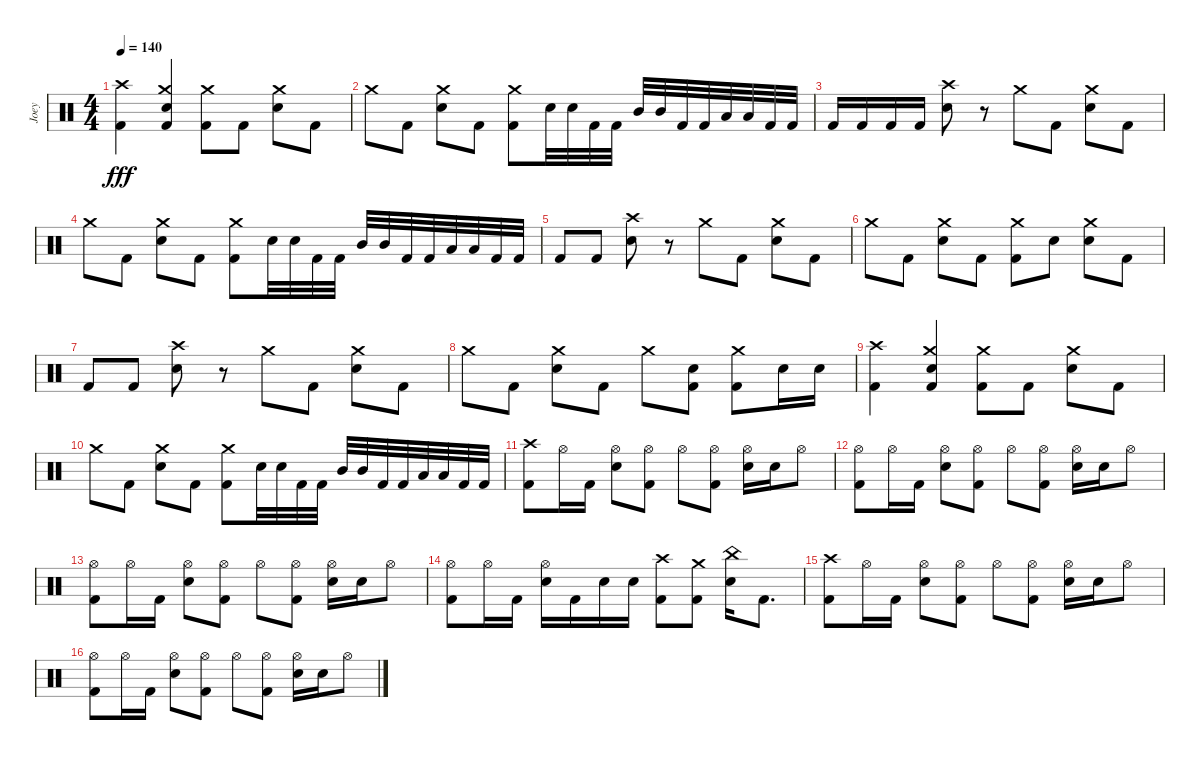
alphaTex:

\track ("Joey" "Joey") {instrument percussion}
\staff {score}
\articulation defaults
\ts (4 4)
\tempo 140
\clef neutral
\ks c
("Crash high (hit)" "Kick (hit) 2").4{dy fff} ("Crash medium (hit)" "Electric Snare (hit)" "Kick (hit) 2").4 ("Crash medium (hit)" "Kick (hit) 2").8 "Kick (hit) 2".8 ("Crash medium (hit)" "Electric Snare (hit)").8 "Kick (hit) 2".8 |
"Crash medium (hit)".8 "Kick (hit) 2".8 ("Crash medium (hit)" "Electric Snare (hit)").8 "Kick (hit) 2".8 ("Crash medium (hit)" "Kick (hit) 2").8 "Electric Snare (hit)".32 "Electric Snare (hit)".32 "Kick (hit) 2".32 "Kick (hit) 2".32 "Mid Tom (hit)".32 "Mid Tom (hit)".32 "Kick (hit) 2".32 "Kick (hit) 2".32 "Low Tom (hit)".32 "Low Tom (hit)".32 "Kick (hit) 2".32 "Kick (hit) 2".32 |
"Kick (hit) 2".16 "Kick (hit) 2".16 "Kick (hit) 2".16 "Kick (hit) 2".16 ("Crash high (hit)" "Electric Snare (hit)").8 r.8 "Crash medium (hit)".8 "Kick (hit) 2".8 ("Crash medium (hit)" "Electric Snare (hit)").8 "Kick (hit) 2".8 |
"Crash medium (hit)".8 "Kick (hit) 2".8 ("Crash medium (hit)" "Electric Snare (hit)").8 "Kick (hit) 2".8 ("Crash medium (hit)" "Kick (hit) 2").8 "Electric Snare (hit)".32 "Electric Snare (hit)".32 "Kick (hit) 2".32 "Kick (hit) 2".32 "Mid Tom (hit)".32 "Mid Tom (hit)".32 "Kick (hit) 2".32 "Kick (hit) 2".32 "Low Tom (hit)".32 "Low Tom (hit)".32 "Kick (hit) 2".32 "Kick (hit) 2".32 |
"Kick (hit) 2".8 "Kick (hit) 2".8 ("Crash high (hit)" "Electric Snare (hit)").8 r.8 "Crash medium (hit)".8 "Kick (hit) 2".8 ("Crash medium (hit)" "Electric Snare (hit)").8 "Kick (hit) 2".8 |
"Crash medium (hit)".8 "Kick (hit) 2".8 ("Crash medium (hit)" "Electric Snare (hit)").8 "Kick (hit) 2".8 ("Crash medium (hit)" "Kick (hit) 2").8 "Electric Snare (hit)".8 ("Crash medium (hit)" "Electric Snare (hit)").8 "Kick (hit) 2".8 |
"Kick (hit) 2".8 "Kick (hit) 2".8 ("Crash high (hit)" "Electric Snare (hit)").8 r.8 "Crash medium (hit)".8 "Kick (hit) 2".8 ("Crash medium (hit)" "Electric Snare (hit)").8 "Kick (hit) 2".8 |
"Crash medium (hit)".8 "Kick (hit) 2".8 ("Crash medium (hit)" "Electric Snare (hit)").8 "Kick (hit) 2".8 "Crash medium (hit)".8 ("Electric Snare (hit)" "Kick (hit) 2").8 ("Crash medium (hit)" "Kick (hit) 2").8 "Electric Snare (hit)".16 "Electric Snare (hit)".16 |
("Crash high (hit)" "Kick (hit) 2").4 ("Crash medium (hit)" "Electric Snare (hit)" "Kick (hit) 2").4 ("Crash medium (hit)" "Kick (hit) 2").8 "Kick (hit) 2".8 ("Crash medium (hit)" "Electric Snare (hit)").8 "Kick (hit) 2".8 |
"Crash medium (hit)".8 "Kick (hit) 2".8 ("Crash medium (hit)" "Electric Snare (hit)").8 "Kick (hit) 2".8 ("Crash medium (hit)" "Kick (hit) 2").8 "Electric Snare (hit)".32 "Electric Snare (hit)".32 "Kick (hit) 2".32 "Kick (hit) 2".32 "Mid Tom (hit)".32 "Mid Tom (hit)".32 "Kick (hit) 2".32 "Kick (hit) 2".32 "Low Tom (hit)".32 "Low Tom (hit)".32 "Kick (hit) 2".32 "Kick (hit) 2".32 |
("Crash high (hit)" "Kick (hit) 2").8 "Hi-Hat (open)".16 "Kick (hit) 2".16 ("Hi-Hat (open)" "Electric Snare (hit)").8 ("Hi-Hat (open)" "Kick (hit) 2").8 "Hi-Hat (open)".8 ("Hi-Hat (open)" "Kick (hit) 2").8 ("Hi-Hat (open)" "Electric Snare (hit)").16 "Electric Snare (hit)".16 "Hi-Hat (open)".8 |
("Hi-Hat (open)" "Kick (hit) 2").8 "Hi-Hat (open)".16 "Kick (hit) 2".16 ("Hi-Hat (open)" "Electric Snare (hit)").8 ("Hi-Hat (open)" "Kick (hit) 2").8 "Hi-Hat (open)".8 ("Hi-Hat (open)" "Kick (hit) 2").8 ("Hi-Hat (open)" "Electric Snare (hit)").16 "Electric Snare (hit)".16 "Hi-Hat (open)".8 |
("Hi-Hat (open)" "Kick (hit) 2").8 "Hi-Hat (open)".16 "Kick (hit) 2".16 ("Hi-Hat (open)" "Electric Snare (hit)").8 ("Hi-Hat (open)" "Kick (hit) 2").8 "Hi-Hat (open)".8 ("Hi-Hat (open)" "Kick (hit) 2").8 ("Hi-Hat (open)" "Electric Snare (hit)").16 "Electric Snare (hit)".16 "Hi-Hat (open)".8 |
("Hi-Hat (open)" "Kick (hit) 2").8 "Hi-Hat (open)".16 "Kick (hit) 2".16 ("Hi-Hat (open)" "Electric Snare (hit)").16 "Kick (hit) 2".16 "Electric Snare (hit)".16 "Electric Snare (hit)".16 ("Crash high (hit)" "Kick (hit) 2").8 ("Crash medium (hit)" "Kick (hit) 2").8 ("China (hit)" "Electric Snare (hit)").16 "Kick (hit) 2".8{d} |
("Crash high (hit)" "Kick (hit) 2").8 "Hi-Hat (open)".16 "Kick (hit) 2".16 ("Hi-Hat (open)" "Electric Snare (hit)").8 ("Hi-Hat (open)" "Kick (hit) 2").8 "Hi-Hat (open)".8 ("Hi-Hat (open)" "Kick (hit) 2").8 ("Hi-Hat (open)" "Electric Snare (hit)").16 "Electric Snare (hit)".16 "Hi-Hat (open)".8 |
("Hi-Hat (open)" "Kick (hit) 2").8 "Hi-Hat (open)".16 "Kick (hit) 2".16 ("Hi-Hat (open)" "Electric Snare (hit)").8 ("Hi-Hat (open)" "Kick (hit) 2").8 "Hi-Hat (open)".8 ("Hi-Hat (open)" "Kick (hit) 2").8 ("Hi-Hat (open)" "Electric Snare (hit)").16 "Electric Snare (hit)".16 "Hi-Hat (open)".8
